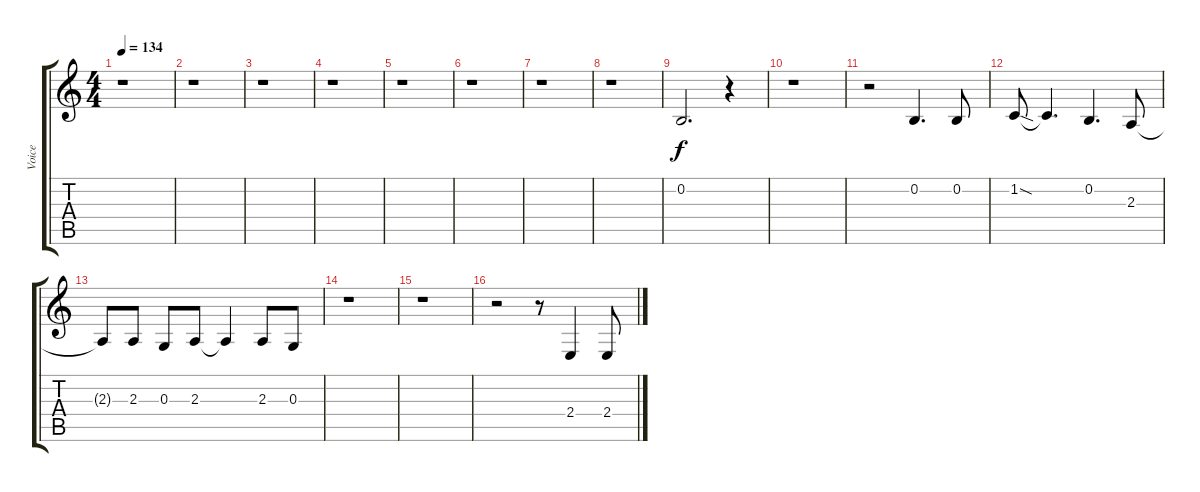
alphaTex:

\track ("Voice" "Voice") {instrument altosax}
\staff {score tabs}
\tuning (E4 B3 G3 D3 A2 E2) {hide}
\ts (4 4)
\tempo 134
\clef g2
\ks c
r.1{dy f instrument altosax} |
r.1 |
r.1 |
r.1 |
r.1 |
r.1 |
r.1 |
r.1 |
0.2.2{d} r.4 |
r.1 |
r.2 0.2.4{d} 0.2.8 |
1.2{sod}.8 1.2{t}.4{d} 0.2.4{d} 2.3.8 |
2.3{t}.8 2.3.8 0.3.8 2.3.8 2.3{t}.4 2.3.8 0.3.8 |
r.1 |
r.1 |
r.2 r.8 2.4.4 2.4.8
